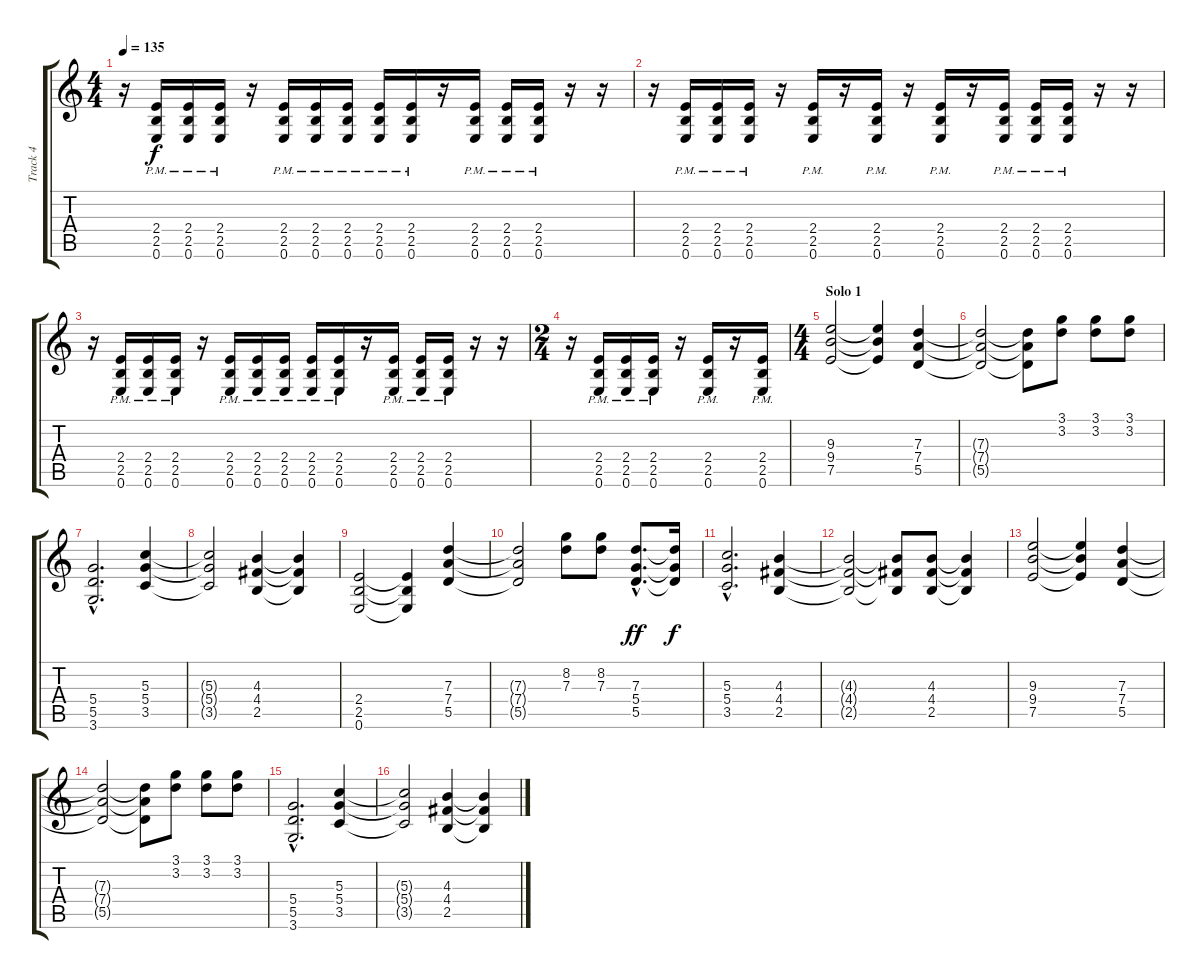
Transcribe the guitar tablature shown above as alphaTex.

\track ("Track 4" "Track 4") {instrument distortionguitar}
\staff {score tabs}
\tuning (E4 B3 G3 D3 A2 E2) {hide}
\ts (4 4)
\tempo 135
\clef g2
\ks c
r.16{dy f} (2.4{pm} 2.5{pm} 0.6{pm}).16 (2.4{pm} 2.5{pm} 0.6{pm}).16 (2.4{pm} 2.5{pm} 0.6{pm}).16 r.16 (2.4{pm} 2.5{pm} 0.6{pm}).16 (2.4{pm} 2.5{pm} 0.6{pm}).16 (2.4{pm} 2.5{pm} 0.6{pm}).16 (2.4{pm} 2.5{pm} 0.6{pm}).16 (2.4{pm} 2.5{pm} 0.6{pm}).16 r.16 (2.4{pm} 2.5{pm} 0.6{pm}).16 (2.4{pm} 2.5{pm} 0.6{pm}).16 (2.4{pm} 2.5{pm} 0.6{pm}).16 r.16 r.16 |
r.16 (2.4{pm} 2.5{pm} 0.6{pm}).16 (2.4{pm} 2.5{pm} 0.6{pm}).16 (2.4{pm} 2.5{pm} 0.6{pm}).16 r.16 (2.4{pm} 2.5{pm} 0.6{pm}).16 r.16 (2.4{pm} 2.5{pm} 0.6{pm}).16 r.16 (2.4{pm} 2.5{pm} 0.6{pm}).16 r.16 (2.4{pm} 2.5{pm} 0.6{pm}).16 (2.4{pm} 2.5{pm} 0.6{pm}).16 (2.4{pm} 2.5{pm} 0.6{pm}).16 r.16 r.16 |
r.16 (2.4{pm} 2.5{pm} 0.6{pm}).16 (2.4{pm} 2.5{pm} 0.6{pm}).16 (2.4{pm} 2.5{pm} 0.6{pm}).16 r.16 (2.4{pm} 2.5{pm} 0.6{pm}).16 (2.4{pm} 2.5{pm} 0.6{pm}).16 (2.4{pm} 2.5{pm} 0.6{pm}).16 (2.4{pm} 2.5{pm} 0.6{pm}).16 (2.4{pm} 2.5{pm} 0.6{pm}).16 r.16 (2.4{pm} 2.5{pm} 0.6{pm}).16 (2.4{pm} 2.5{pm} 0.6{pm}).16 (2.4{pm} 2.5{pm} 0.6{pm}).16 r.16 r.16 |
\ts (2 4)
r.16 (2.4{pm} 2.5{pm} 0.6{pm}).16 (2.4{pm} 2.5{pm} 0.6{pm}).16 (2.4{pm} 2.5{pm} 0.6{pm}).16 r.16 (2.4{pm} 2.5{pm} 0.6{pm}).16 r.16 (2.4{pm} 2.5{pm} 0.6{pm}).16 |
\ts (4 4)
\section ("" "Solo 1")
(9.3 9.4 7.5).2 (9.3{t} 9.4{t} 7.5{t}).4 (7.3 7.4 5.5).4 |
(7.3{t} 7.4{t} 5.5{t}).2 (7.3{t} 7.4{t} 5.5{t}).8 (3.1 3.2).8 (3.1 3.2).8 (3.1 3.2).8 |
(5.4{hac} 5.5{hac} 3.6{hac}).2{d} (5.3 5.4 3.5).4 |
(5.3{t} 5.4{t} 3.5{t}).2 (4.3 4.4 2.5).4 (4.3{t} 4.4{t} 2.5{t}).4 |
(2.4 2.5 0.6).2 (2.4{t} 2.5{t} 0.6{t}).4 (7.3 7.4 5.5).4 |
(7.3{t} 7.4{t} 5.5{t}).2 (8.2 7.3).8 (8.2 7.3).8 (7.3{hac} 5.4{hac} 5.5{hac}).8{d dy ff} (7.3{t} 5.4{t} 5.5{t}).16{dy f} |
(5.3{hac} 5.4{hac} 3.5{hac}).2{d} (4.3 4.4 2.5).4 |
(4.3{t} 4.4{t} 2.5{t}).2 (4.3{t} 4.4{t} 2.5{t}).8 (4.3 4.4 2.5).8 (4.3{t} 4.4{t} 2.5{t}).4 |
(9.3 9.4 7.5).2 (9.3{t} 9.4{t} 7.5{t}).4 (7.3 7.4 5.5).4 |
(7.3{t} 7.4{t} 5.5{t}).2 (7.3{t} 7.4{t} 5.5{t}).8 (3.1 3.2).8 (3.1 3.2).8 (3.1 3.2).8 |
(5.4{hac} 5.5{hac} 3.6{hac}).2{d} (5.3 5.4 3.5).4 |
(5.3{t} 5.4{t} 3.5{t}).2 (4.3 4.4 2.5).4 (4.3{t} 4.4{t} 2.5{t}).4
